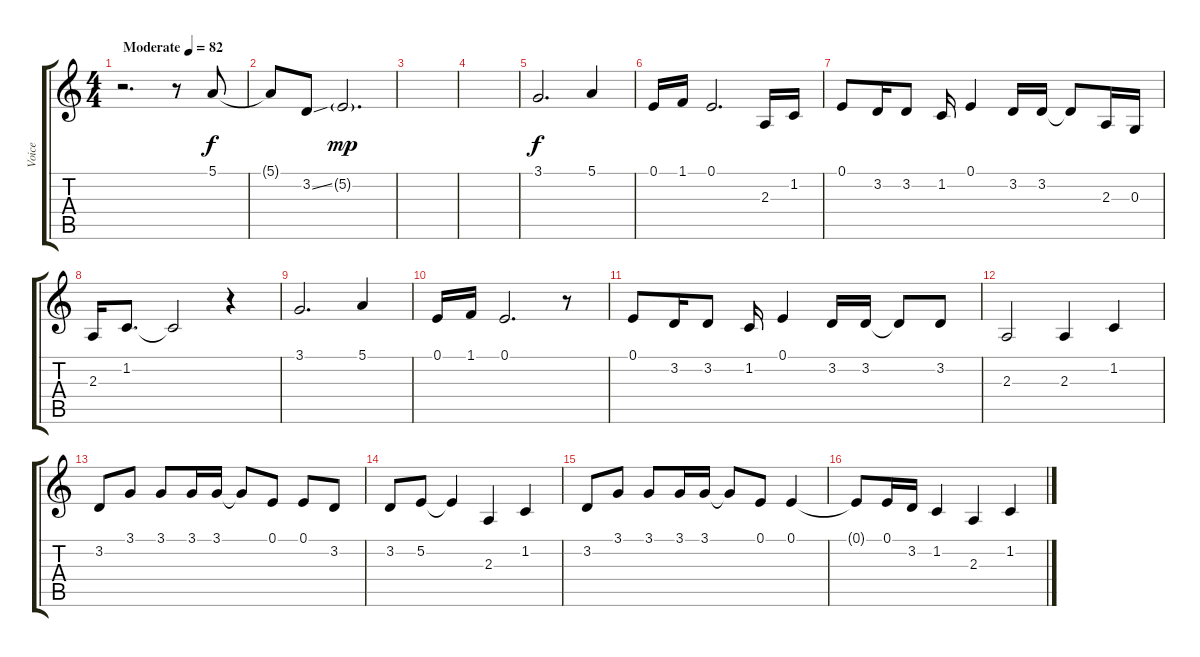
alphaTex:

\track ("Voice" "Voice") {instrument acousticgrandpiano}
\staff {score tabs}
\tuning (E4 B3 G3 D3 A2 E2) {hide}
\ts (4 4)
\tempo (82 "Moderate")
\clef g2
\ks c
r.2{d dy f instrument acousticgrandpiano} r.8 5.1.8 |
5.1{t}.8 3.2{ss}.8 5.2{g}.2{d dy mp} |
|
|
3.1.2{d dy f} 5.1.4 |
0.1.16 1.1.16 0.1.2{d} 2.3.16 1.2.16 |
0.1.8 3.2.16 3.2.8 1.2.16 0.1.4 3.2.16 3.2.16 3.2{t}.8 2.3.16 0.3.16 |
2.3.16 1.2.8{d} 1.2{t}.2 r.4 |
3.1.2{d} 5.1.4 |
0.1.16 1.1.16 0.1.2{d} r.8 |
0.1.8 3.2.16 3.2.8 1.2.16 0.1.4 3.2.16 3.2.16 3.2{t}.8 3.2.8 |
2.3.2 2.3.4 1.2.4 |
3.2.8 3.1.8 3.1.8 3.1.16 3.1.16 3.1{t}.8 0.1.8 0.1.8 3.2.8 |
3.2.8 5.2.8 5.2{t}.4 2.3.4 1.2.4 |
3.2.8 3.1.8 3.1.8 3.1.16 3.1.16 3.1{t}.8 0.1.8 0.1.4 |
0.1{t}.8 0.1.16 3.2.16 1.2.4 2.3.4 1.2.4
